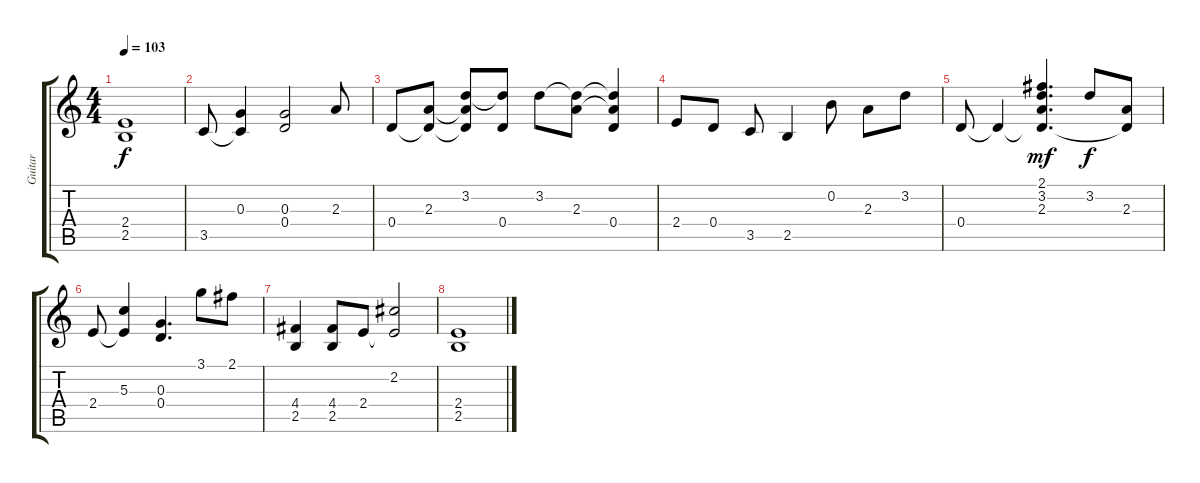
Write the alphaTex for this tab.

\track ("Guitar" "Guitar") {instrument overdrivenguitar}
\staff {score tabs}
\tuning (E4 B3 G3 D3 A2 E2) {hide}
\ts (4 4)
\tempo 103
\clef g2
\ks c
(2.4 2.5).1{dy f} |
3.5.8 (0.3 3.5{t}).4 (0.3 0.4).2 2.3.8 |
0.4.8 (2.3 0.4{t}).8 (3.2 2.3{t} 0.4{t}).8 (3.2{t} 0.4).8 3.2.8 (3.2{t} 2.3).8 (3.2{t} 2.3{t} 0.4).4 |
2.4.8 0.4.8 3.5.8 2.5.4 0.2.8 2.3.8 3.2.8 |
0.4.8 0.4{t}.4 (2.1 3.2 2.3 0.4{t}).4{d dy mf} 3.2.8{dy f} (2.3 0.4{t}).8 |
2.4.8 (5.3 2.4{t}).4 (0.3 0.4).4{d} 3.1.8 2.1.8 |
(4.4 2.5).4 (4.4 2.5).8 2.4.8 (2.2 2.4{t}).2 |
(2.4 2.5).1
